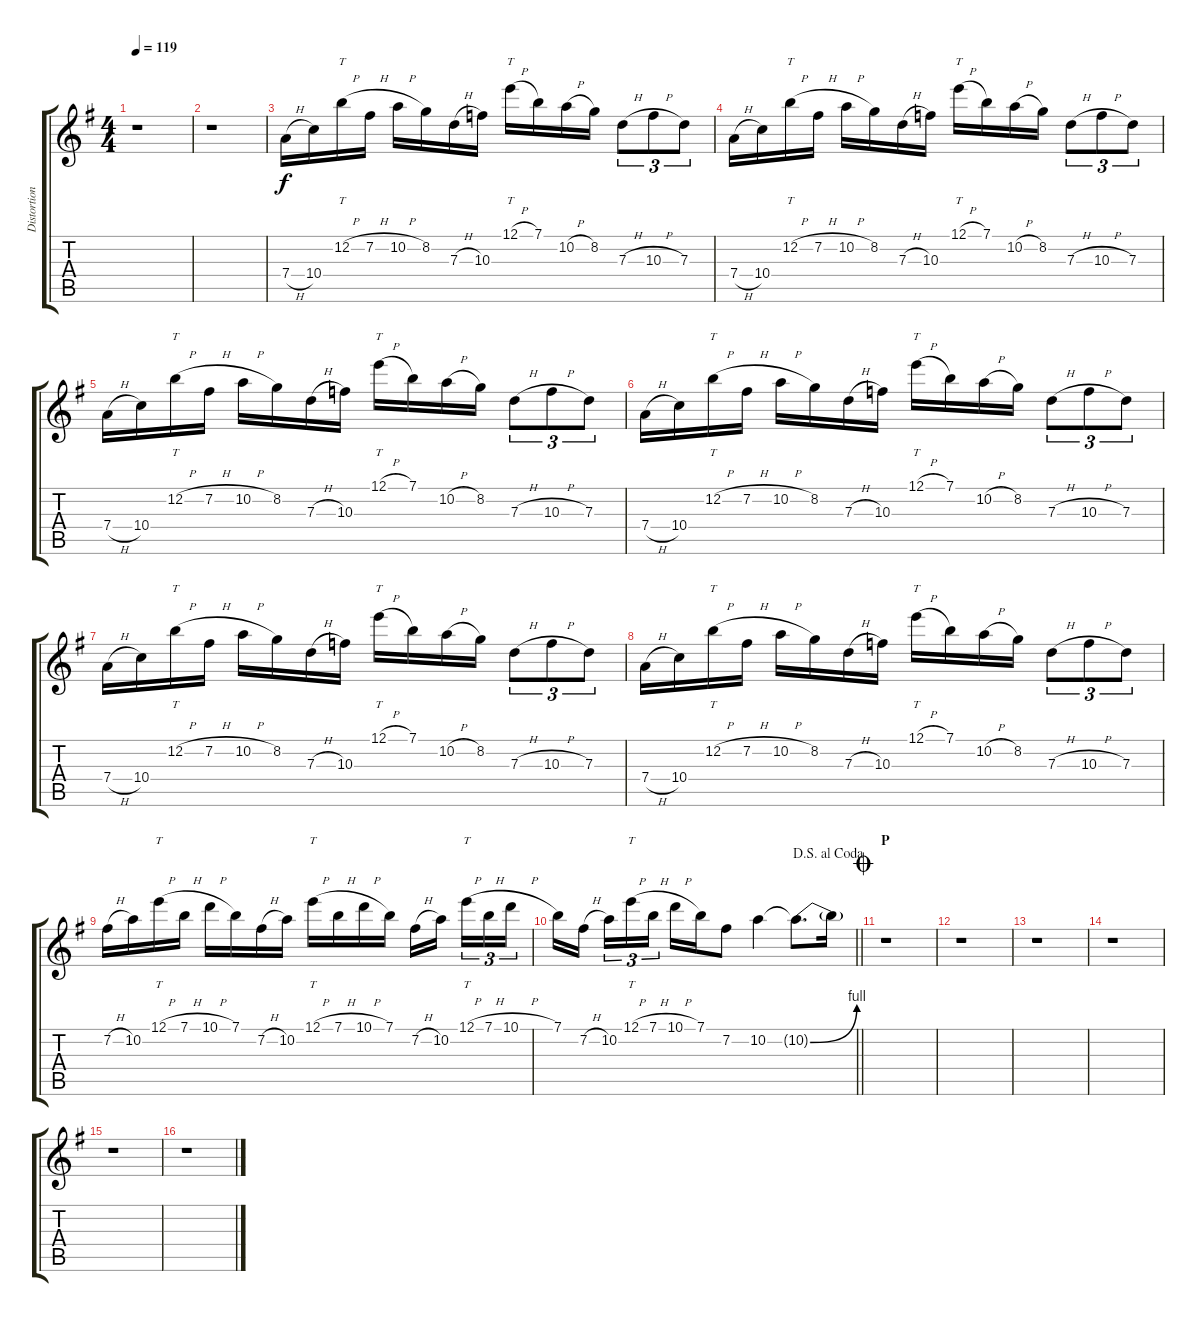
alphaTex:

\track ("Distortion 6" "Distortion") {instrument distortionguitar}
\staff {score tabs}
\tuning (E4 B3 G3 D3 A2 E2) {hide}
\ts (4 4)
\tempo 119
\clef g2
\ks g
r.1{dy f} |
r.1 |
7.4{h}.16 10.4.16 12.2{h}.16{tt} 7.2{h}.16 10.2{h}.16 8.2.16 7.3{h}.16 10.3.16 12.1{h}.16{tt} 7.1.16 10.2{h}.16 8.2.16 7.3{h}.8{tu (3 2)} 10.3{h}.8{tu (3 2)} 7.3.8{tu (3 2)} |
7.4{h}.16 10.4.16 12.2{h}.16{tt} 7.2{h}.16 10.2{h}.16 8.2.16 7.3{h}.16 10.3.16 12.1{h}.16{tt} 7.1.16 10.2{h}.16 8.2.16 7.3{h}.8{tu (3 2)} 10.3{h}.8{tu (3 2)} 7.3.8{tu (3 2)} |
7.4{h}.16 10.4.16 12.2{h}.16{tt} 7.2{h}.16 10.2{h}.16 8.2.16 7.3{h}.16 10.3.16 12.1{h}.16{tt} 7.1.16 10.2{h}.16 8.2.16 7.3{h}.8{tu (3 2)} 10.3{h}.8{tu (3 2)} 7.3.8{tu (3 2)} |
7.4{h}.16 10.4.16 12.2{h}.16{tt} 7.2{h}.16 10.2{h}.16 8.2.16 7.3{h}.16 10.3.16 12.1{h}.16{tt} 7.1.16 10.2{h}.16 8.2.16 7.3{h}.8{tu (3 2)} 10.3{h}.8{tu (3 2)} 7.3.8{tu (3 2)} |
7.4{h}.16 10.4.16 12.2{h}.16{tt} 7.2{h}.16 10.2{h}.16 8.2.16 7.3{h}.16 10.3.16 12.1{h}.16{tt} 7.1.16 10.2{h}.16 8.2.16 7.3{h}.8{tu (3 2)} 10.3{h}.8{tu (3 2)} 7.3.8{tu (3 2)} |
7.4{h}.16 10.4.16 12.2{h}.16{tt} 7.2{h}.16 10.2{h}.16 8.2.16 7.3{h}.16 10.3.16 12.1{h}.16{tt} 7.1.16 10.2{h}.16 8.2.16 7.3{h}.8{tu (3 2)} 10.3{h}.8{tu (3 2)} 7.3.8{tu (3 2)} |
7.2{h}.16 10.2.16 12.1{h}.16{tt} 7.1{h}.16 10.1{h}.16 7.1.16 7.2{h}.16 10.2.16 12.1{h}.16{tt} 7.1{h}.16 10.1{h}.16 7.1.16 7.2{h}.16 10.2.16{beam splitsecondary} 12.1{h}.16{tt tu (3 2)} 7.1{h}.16{tu (3 2)} 10.1{h}.16{tu (3 2)} |
\jump dalsegnoalcoda
\barLineRight lightlight
7.1.16 7.2{h}.16{beam splitsecondary} 10.2.16{tu (3 2)} 12.1{h}.16{tt tu (3 2)} 7.1{h}.16{tu (3 2)} 10.1{h}.16 7.1.16 7.2.8 10.2.4 10.2{be (bend 0 0 60 4) t}.8{d} 10.2{t}.16 |
\section ("" "P")
\jump coda
r.1 |
r.1 |
r.1 |
r.1 |
r.1 |
r.1
